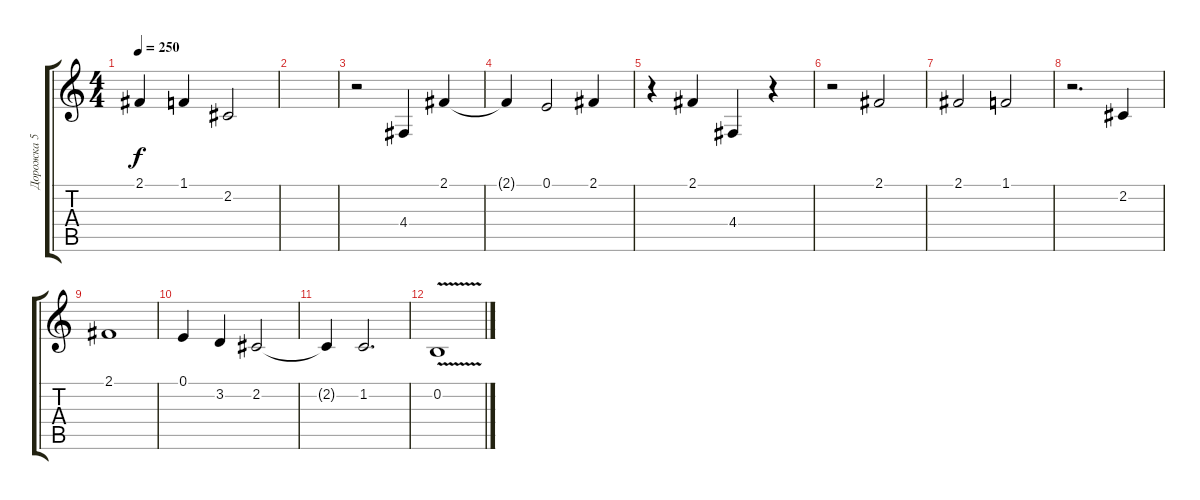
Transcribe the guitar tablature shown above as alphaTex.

\track ("Дорожка 5" "Дорожка 5") {instrument lead6voice}
\staff {score tabs}
\tuning (E4 B3 G3 D3 A2 E2) {hide}
\ts (4 4)
\tempo 250
\clef g2
\ks c
2.1{t}.4{dy f} 1.1.4 2.2.2 |
|
r.2 4.4.4 2.1.4 |
2.1{t}.4 0.1.2 2.1.4 |
r.4 2.1.4 4.4.4 r.4 |
r.2 2.1.2 |
2.1.2 1.1.2 |
r.2{d} 2.2.4 |
2.1.1 |
0.1.4 3.2.4 2.2.2 |
2.2{t}.4 1.2.2{d} |
0.2{v}.1
